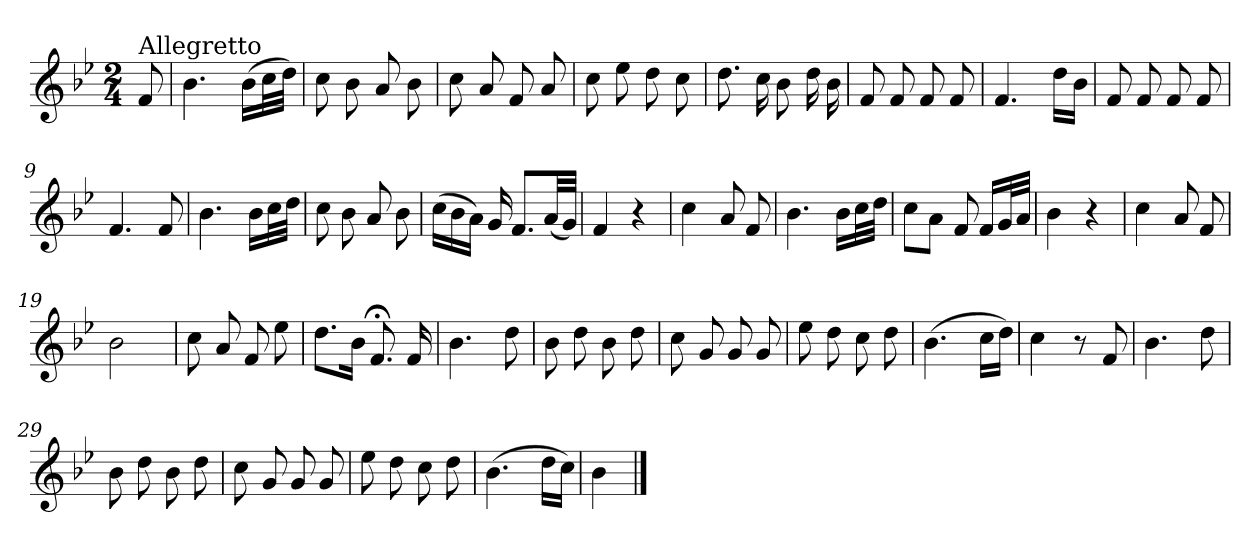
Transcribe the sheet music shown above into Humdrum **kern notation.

**kern
*part1
*staff1
*clefG2
*k[b-e-]
*B-:
*M2/4
=
!LO:TX:a:t=Allegretto
8f/
=1
4.b-\
(>16b-\LL
32cc\L
32dd\JJJ)
=2
8cc\
8b-\
8a/
8b-\
=3
8cc\
8a/
8f/
8a/
=4
8cc\
8ee-\
8dd\
8cc\
=5
8.dd\
16cc\
8b-\
16dd\
16b-\
=6
8f/
8f/
8f/
8f/
=7
4.f/
16dd\LL
16b-\JJ
!!LO:LB:g=z
=8
8f/
8f/
8f/
8f/
=9
4.f/
8f/
=10
4.b-\
16b-\LL
32cc\L
32dd\JJJ
=11
8cc\
8b-\
8a/
8b-\
=12
(>16cc\LL
16b-\
16a\JJ)
16g/
8.f/L
(<32a/LL
32g/JJJ)
=13
4f/
4r
=14
4cc\
8a/
8f/
=15
4.b-\
16b-\LL
32cc\L
32dd\JJJ
!!LO:LB:g=z
=16
8cc\L
8a\J
8f/
16f/LL
32g/L
32a/JJJ
=17
4b-\
4r
=18
4cc\
8a/
8f/
=19
2b-\
=20
8cc\
8a/
8f/
8ee-\
=21
8.dd\L
16b-\Jk
8.f;</
16f/
=22
4.b-\
8dd\
=23
8b-\
8dd\
8b-\
8dd\
=24
8cc\
8g/
8g/
8g/
!!LO:LB:g=z
=25
8ee-\
8dd\
8cc\
8dd\
=26
(>4.b-\
16cc\LL
16dd\JJ)
=27
4cc\
8r
8f/
=28
4.b-\
8dd\
=29
8b-\
8dd\
8b-\
8dd\
=30
8cc\
8g/
8g/
8g/
=31
8ee-\
8dd\
8cc\
8dd\
=32
(>4.b-\
16dd\LL
16cc\JJ)
=33
4b-\
==
*-
